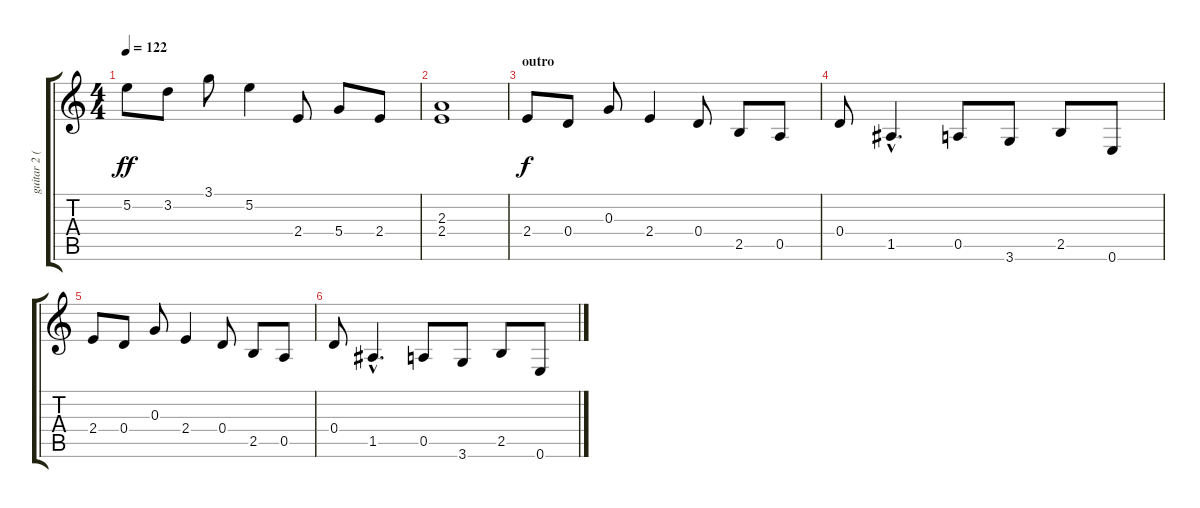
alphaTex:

\track ("guitar 2 (middle)" "guitar 2 (") {instrument distortionguitar}
\staff {score tabs}
\tuning (E4 B3 G3 D3 A2 E2) {hide}
\ts (4 4)
\tempo 122
\clef g2
\ks c
5.2.8{dy ff} 3.2.8 3.1.8 5.2.4 2.4.8 5.4.8 2.4.8 |
(2.3 2.4).1 |
\section ("" "outro")
2.4.8{dy f} 0.4.8 0.3.8 2.4.4 0.4.8 2.5.8 0.5.8 |
0.4.8 1.5{hac}.4{d} 0.5.8 3.6.8 2.5.8 0.6.8 |
2.4.8 0.4.8 0.3.8 2.4.4 0.4.8 2.5.8 0.5.8 |
0.4.8 1.5{hac}.4{d} 0.5.8 3.6.8 2.5.8 0.6.8
